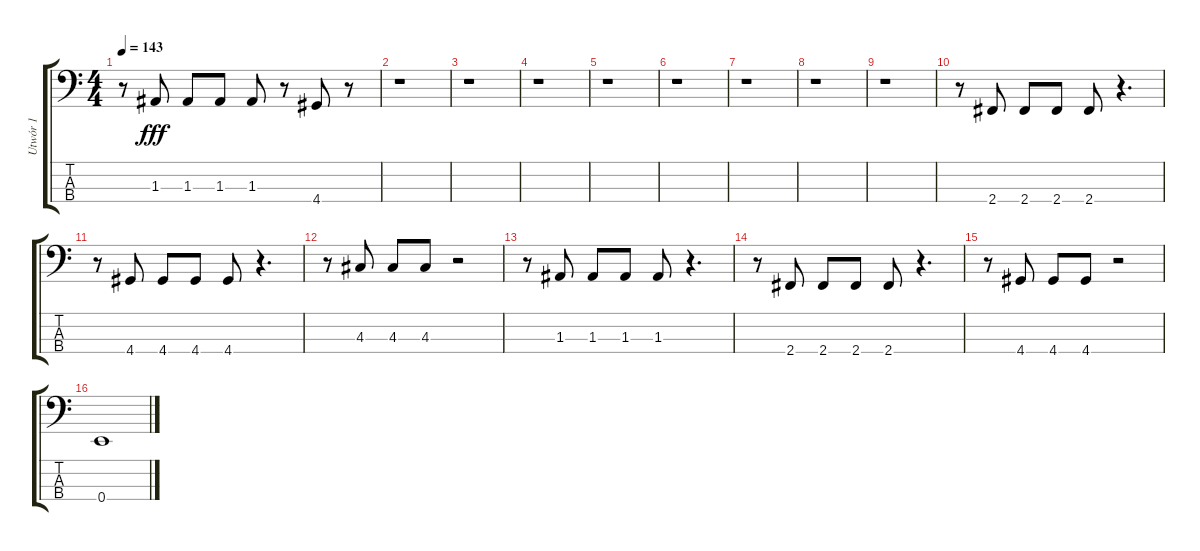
\track ("Utwór 1" "Utwór 1") {instrument electricbassfinger}
\staff {score tabs}
\tuning (G2 D2 A1 E1) {hide}
\ts (4 4)
\tempo 143
\clef f4
\ks c
r.8{dy fff} 1.3.8 1.3.8 1.3.8 1.3.8 r.8 4.4.8 r.8 |
r.1 |
r.1 |
r.1 |
r.1 |
r.1 |
r.1 |
r.1 |
r.1 |
r.8 2.4.8 2.4.8 2.4.8 2.4.8 r.4{d} |
r.8 4.4.8 4.4.8 4.4.8 4.4.8 r.4{d} |
r.8 4.3.8 4.3.8 4.3.8 r.2 |
r.8 1.3.8 1.3.8 1.3.8 1.3.8 r.4{d} |
r.8 2.4.8 2.4.8 2.4.8 2.4.8 r.4{d} |
r.8 4.4.8 4.4.8 4.4.8 r.2 |
0.4.1
